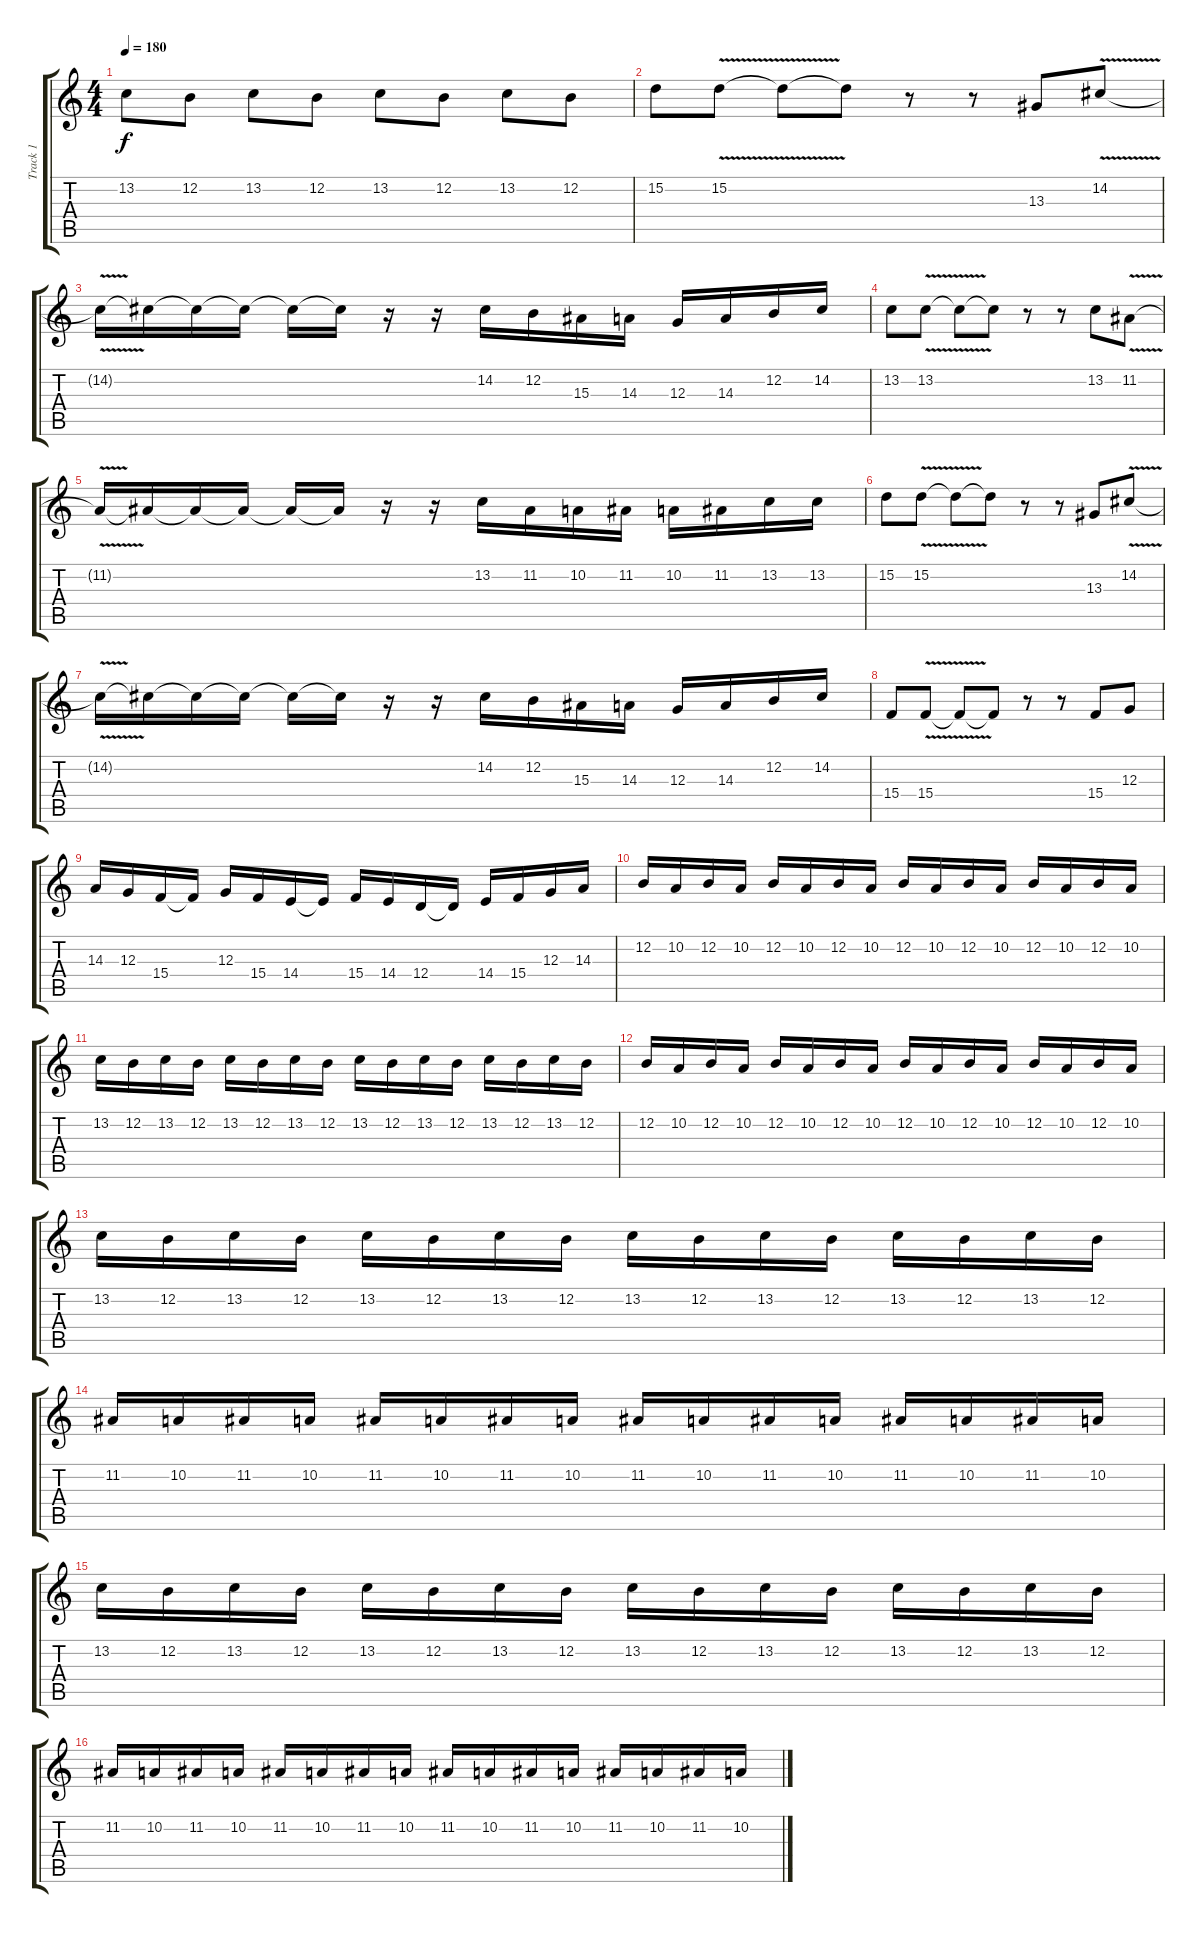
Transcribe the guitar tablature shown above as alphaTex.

\track ("Track 1" "Track 1") {instrument lead5charang}
\staff {score tabs}
\tuning (E4 B3 G3 D3 A2 E2) {hide}
\ts (4 4)
\tempo 180
\clef g2
\ks c
13.2.8{dy f} 12.2.8 13.2.8 12.2.8 13.2.8 12.2.8 13.2.8 12.2.8 |
15.2.8 15.2{v}.8 15.2{t}.8 15.2{t}.8 r.8 r.8 13.3.8 14.2{v}.8 |
14.2{t}.16 14.2{t}.16 14.2{t}.16 14.2{t}.16 14.2{t}.16 14.2{t}.16 r.16 r.16 14.2.16 12.2.16 15.3.16 14.3.16 12.3.16 14.3.16 12.2.16 14.2.16 |
13.2.8 13.2{v}.8 13.2{t}.8 13.2{t}.8 r.8 r.8 13.2.8 11.2{v}.8 |
11.2{t}.16 11.2{t}.16 11.2{t}.16 11.2{t}.16 11.2{t}.16 11.2{t}.16 r.16 r.16 13.2.16 11.2.16 10.2.16 11.2.16 10.2.16 11.2.16 13.2.16 13.2.16 |
15.2.8 15.2{v}.8 15.2{t}.8 15.2{t}.8 r.8 r.8 13.3.8 14.2{v}.8 |
14.2{t}.16 14.2{t}.16 14.2{t}.16 14.2{t}.16 14.2{t}.16 14.2{t}.16 r.16 r.16 14.2.16 12.2.16 15.3.16 14.3.16 12.3.16 14.3.16 12.2.16 14.2.16 |
15.4.8 15.4{v}.8 15.4{t}.8 15.4{t}.8 r.8 r.8 15.4.8 12.3.8 |
14.3.16 12.3.16 15.4.16 15.4{t}.16 12.3.16 15.4.16 14.4.16 14.4{t}.16 15.4.16 14.4.16 12.4.16 12.4{t}.16 14.4.16 15.4.16 12.3.16 14.3.16 |
12.2.16 10.2.16 12.2.16 10.2.16 12.2.16 10.2.16 12.2.16 10.2.16 12.2.16 10.2.16 12.2.16 10.2.16 12.2.16 10.2.16 12.2.16 10.2.16 |
13.2.16 12.2.16 13.2.16 12.2.16 13.2.16 12.2.16 13.2.16 12.2.16 13.2.16 12.2.16 13.2.16 12.2.16 13.2.16 12.2.16 13.2.16 12.2.16 |
12.2.16 10.2.16 12.2.16 10.2.16 12.2.16 10.2.16 12.2.16 10.2.16 12.2.16 10.2.16 12.2.16 10.2.16 12.2.16 10.2.16 12.2.16 10.2.16 |
13.2.16 12.2.16 13.2.16 12.2.16 13.2.16 12.2.16 13.2.16 12.2.16 13.2.16 12.2.16 13.2.16 12.2.16 13.2.16 12.2.16 13.2.16 12.2.16 |
11.2.16 10.2.16 11.2.16 10.2.16 11.2.16 10.2.16 11.2.16 10.2.16 11.2.16 10.2.16 11.2.16 10.2.16 11.2.16 10.2.16 11.2.16 10.2.16 |
13.2.16 12.2.16 13.2.16 12.2.16 13.2.16 12.2.16 13.2.16 12.2.16 13.2.16 12.2.16 13.2.16 12.2.16 13.2.16 12.2.16 13.2.16 12.2.16 |
11.2.16 10.2.16 11.2.16 10.2.16 11.2.16 10.2.16 11.2.16 10.2.16 11.2.16 10.2.16 11.2.16 10.2.16 11.2.16 10.2.16 11.2.16 10.2.16
